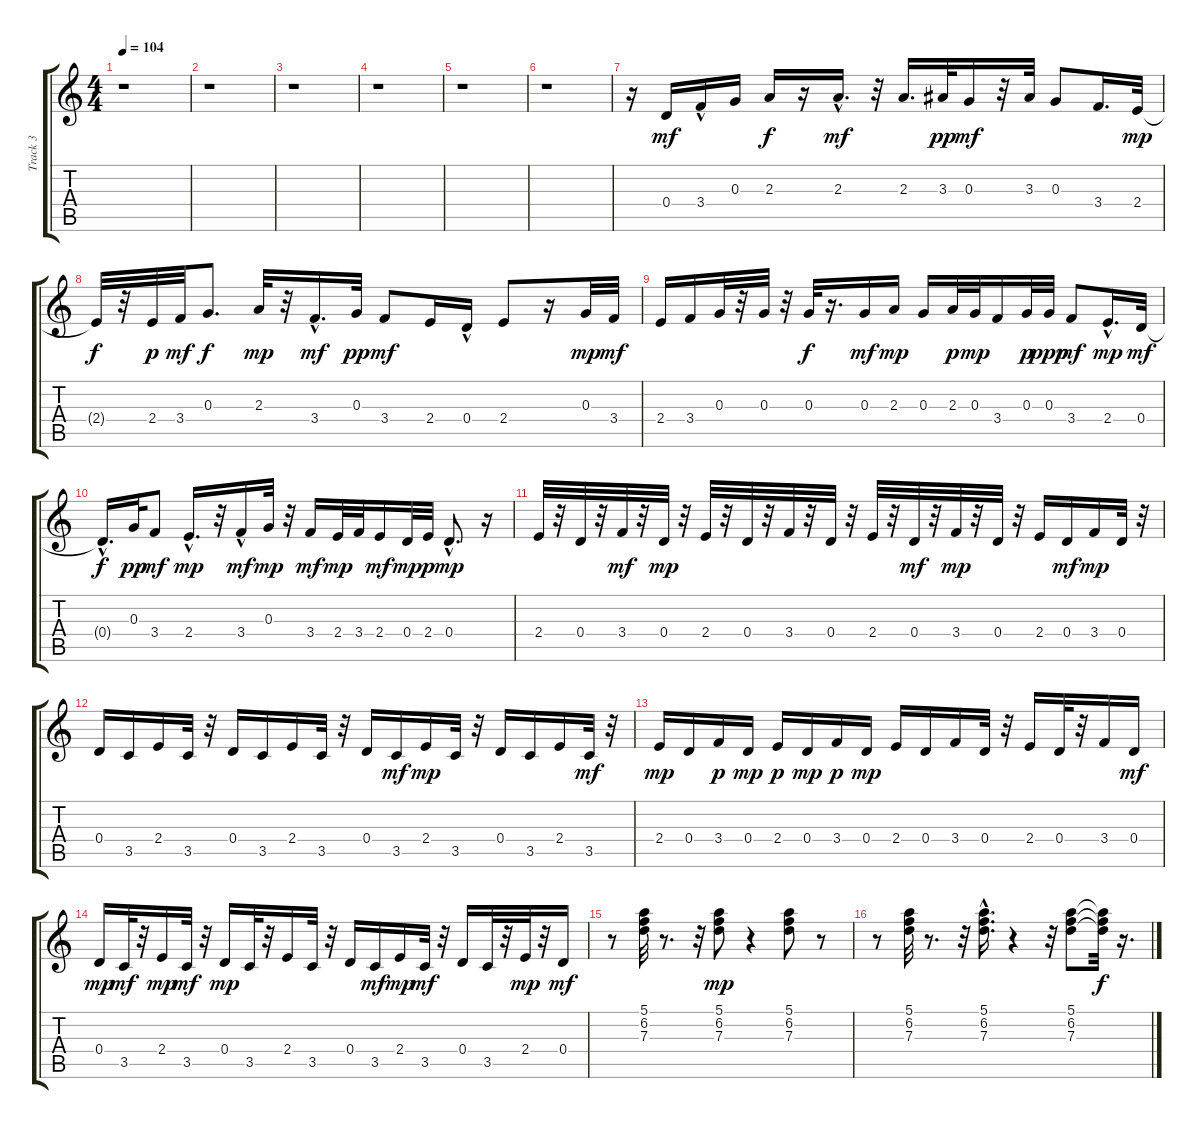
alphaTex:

\track ("Track 3" "Track 3") {instrument banjo}
\staff {score tabs}
\tuning (E4 B3 G3 D3 A2 E2) {hide}
\displaytranspose 12
\ts (4 4)
\tempo 104
\clef g2
\ks c
r.1{dy mp} |
r.1 |
r.1 |
r.1 |
r.1 |
r.1 |
r.16 0.4.16{dy mf instrument banjo} 3.4{hac}.16 0.3.16 2.3.16{dy f} r.16 2.3{hac}.16{d dy mf} r.32 2.3.16{d} 3.3.32{dy pp} 0.3.16{dy mf} r.32 3.3.32 0.3.8 3.4.16{d} 2.4.32{dy mp} |
2.4{t}.32{dy f} r.32 2.4.32{dy p} 3.4.32{dy mf} 0.3.8{d dy f} 2.3.32{dy mp} r.32 3.4{hac}.16{d dy mf} 0.3.32{dy pp} 3.4.8{dy mf} 2.4.16 0.4{hac}.16 2.4.8 r.16 0.3.32{dy mp} 3.4.32{dy mf} |
2.4.16 3.4.16 0.3.32 r.32 0.3.32 r.32 0.3.32{dy f} r.16{d} 0.3.16{dy mf} 2.3.16{dy mp} 0.3.16 2.3.32{dy p} 0.3.32{dy mp} 3.4.16 0.3.32{dy p} 0.3.32{dy ppp} 3.4.8{dy mf} 2.4{hac}.16{d dy mp} 0.4.32{dy mf} |
0.4{hac t}.16{d dy f} 0.3.32{dy pp} 3.4.8{dy mf} 2.4{hac}.16{d dy mp} r.32 3.4{hac}.16{dy mf} 0.3.32{dy mp} r.32 3.4.16{dy mf} 2.4.32{dy mp} 3.4.32 2.4.16{dy mf} 0.4.32{dy mp} 2.4.32{dy p} 0.4{hac}.8{d dy mp} r.16 |
2.4.32 r.32 0.4.32 r.32 3.4.32{dy mf} r.32 0.4.32{dy mp} r.32 2.4.32 r.32 0.4.32 r.32 3.4.32 r.32 0.4.32 r.32 2.4.32 r.32 0.4.32{dy mf} r.32 3.4.32{dy mp} r.32 0.4.32 r.32 2.4.16 0.4.16{dy mf} 3.4.16{dy mp} 0.4.32 r.32 |
0.4.16 3.5.16 2.4.16 3.5.32 r.32 0.4.16 3.5.16 2.4.16 3.5.32 r.32 0.4.16 3.5.16{dy mf} 2.4.16{dy mp} 3.5.32 r.32 0.4.16 3.5.16 2.4.16 3.5.32{dy mf} r.32 |
2.4.16{dy mp} 0.4.16 3.4.16{dy p} 0.4.16{dy mp} 2.4.16{dy p} 0.4.16{dy mp} 3.4.16{dy p} 0.4.16{dy mp} 2.4.16 0.4.16 3.4.16 0.4.32 r.32 2.4.16 0.4.32 r.32 3.4.16 0.4.16{dy mf} |
0.4.16{dy mp} 3.5.32{dy mf} r.32 2.4.16{dy mp} 3.5.32{dy mf} r.32 0.4.16{dy mp} 3.5.32 r.32 2.4.16 3.5.32 r.32 0.4.16 3.5.16{dy mf} 2.4.16{dy mp} 3.5.32{dy mf} r.32 0.4.16 3.5.32 r.32 2.4.32{dy mp} r.32 0.4.16{dy mf} |
r.8 (5.1 6.2 7.3).32{instrument acousticguitarsteel} r.8{d} r.32 (5.1 6.2 7.3).8{dy mp} r.4 (5.1 6.2 7.3).8 r.8 |
r.8 (5.1 6.2 7.3).32 r.8{d} r.32 (5.1{hac} 6.2{hac} 7.3{hac}).16{d} r.4 r.32 (5.1 6.2 7.3).8 (5.1{t} 6.2{t} 7.3{t}).32{dy f} r.16{d}
